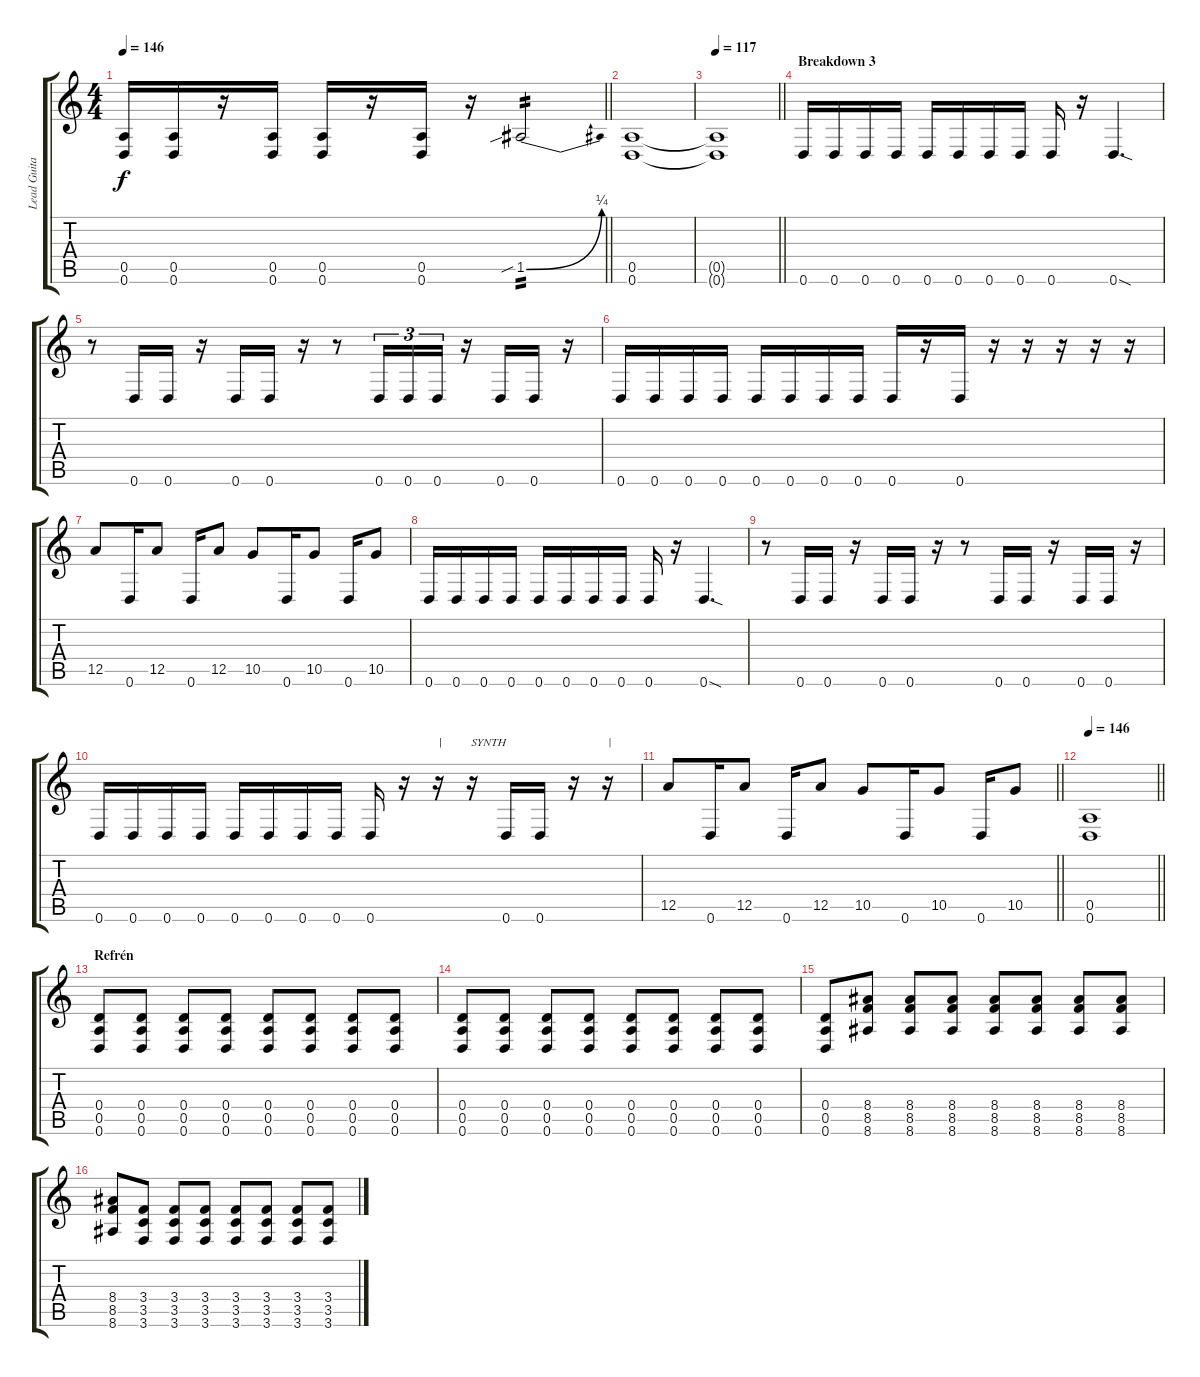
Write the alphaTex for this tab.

\track ("Lead Guitar" "Lead Guita") {instrument overdrivenguitar}
\staff {score tabs}
\tuning (E4 B3 G3 D3 A2 D2) {hide}
\ts (4 4)
\tempo 146
\clef g2
\barLineRight lightlight
\ks c
(0.5 0.6).16{dy f} (0.5 0.6).16 r.16 (0.5 0.6).16 (0.5 0.6).16 r.16 (0.5 0.6).16 r.16 1.5{be (bend 0 0 60 1) sib}.2{tp 2} |
(0.5 0.6).1 |
\tempo 117
\barLineRight lightlight
(0.5{t} 0.6{t}).1 |
\section ("" "Breakdown 3")
0.6.16 0.6.16 0.6.16 0.6.16 0.6.16 0.6.16 0.6.16 0.6.16 0.6.16 r.16 0.6{sod}.4{d} |
r.8 0.6.16 0.6.16 r.16 0.6.16 0.6.16 r.16 r.8 0.6.16{tu (3 2)} 0.6.16{tu (3 2)} 0.6.16{tu (3 2)} r.16 0.6.16 0.6.16 r.16 |
0.6.16 0.6.16 0.6.16 0.6.16 0.6.16 0.6.16 0.6.16 0.6.16 0.6.16 r.16 0.6.16 r.16 r.16 r.16 r.16 r.16 |
12.5.8 0.6.16 12.5.8 0.6.16 12.5.8 10.5.8 0.6.16 10.5.8 0.6.16 10.5.8 |
0.6.16 0.6.16 0.6.16 0.6.16 0.6.16 0.6.16 0.6.16 0.6.16 0.6.16 r.16 0.6{sod}.4{d} |
r.8 0.6.16 0.6.16 r.16 0.6.16 0.6.16 r.16 r.8 0.6.16 0.6.16 r.16 0.6.16 0.6.16 r.16 |
0.6.16 0.6.16 0.6.16 0.6.16 0.6.16 0.6.16 0.6.16 0.6.16 0.6.16 r.16 r.16{txt "|          SYNTH"} r.16 0.6.16 0.6.16 r.16 r.16{txt "|"} |
\barLineRight lightlight
12.5.8 0.6.16 12.5.8 0.6.16 12.5.8 10.5.8 0.6.16 10.5.8 0.6.16 10.5.8 |
\tempo 146
\barLineRight lightlight
(0.5 0.6).1 |
\section ("" "Refrén")
(0.4 0.5 0.6).8 (0.4 0.5 0.6).8 (0.4 0.5 0.6).8 (0.4 0.5 0.6).8 (0.4 0.5 0.6).8 (0.4 0.5 0.6).8 (0.4 0.5 0.6).8 (0.4 0.5 0.6).8 |
(0.4 0.5 0.6).8 (0.4 0.5 0.6).8 (0.4 0.5 0.6).8 (0.4 0.5 0.6).8 (0.4 0.5 0.6).8 (0.4 0.5 0.6).8 (0.4 0.5 0.6).8 (0.4 0.5 0.6).8 |
(0.4 0.5 0.6).8 (8.4 8.5 8.6).8 (8.4 8.5 8.6).8 (8.4 8.5 8.6).8 (8.4 8.5 8.6).8 (8.4 8.5 8.6).8 (8.4 8.5 8.6).8 (8.4 8.5 8.6).8 |
(8.4 8.5 8.6).8 (3.4 3.5 3.6).8 (3.4 3.5 3.6).8 (3.4 3.5 3.6).8 (3.4 3.5 3.6).8 (3.4 3.5 3.6).8 (3.4 3.5 3.6).8 (3.4 3.5 3.6).8
